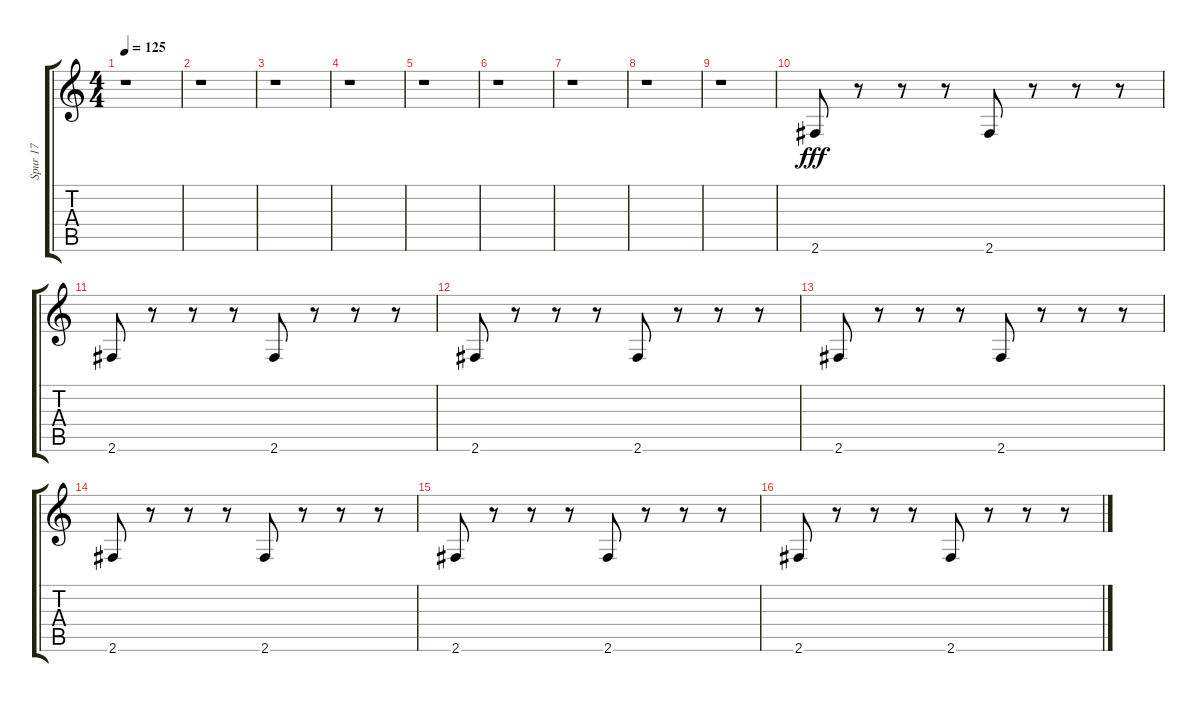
\track ("Spur 17" "Spur 17") {instrument acousticguitarsteel}
\staff {score tabs}
\tuning (E4 B3 G3 D3 A2 E2) {hide}
\ts (4 4)
\tempo 125
\clef g2
\ks c
r.1{dy fff} |
r.1 |
r.1 |
r.1 |
r.1 |
r.1 |
r.1 |
r.1 |
r.1 |
2.6.8 r.8 r.8 r.8 2.6.8 r.8 r.8 r.8 |
2.6.8 r.8 r.8 r.8 2.6.8 r.8 r.8 r.8 |
2.6.8 r.8 r.8 r.8 2.6.8 r.8 r.8 r.8 |
2.6.8 r.8 r.8 r.8 2.6.8 r.8 r.8 r.8 |
2.6.8 r.8 r.8 r.8 2.6.8 r.8 r.8 r.8 |
2.6.8 r.8 r.8 r.8 2.6.8 r.8 r.8 r.8 |
2.6.8 r.8 r.8 r.8 2.6.8 r.8 r.8 r.8
